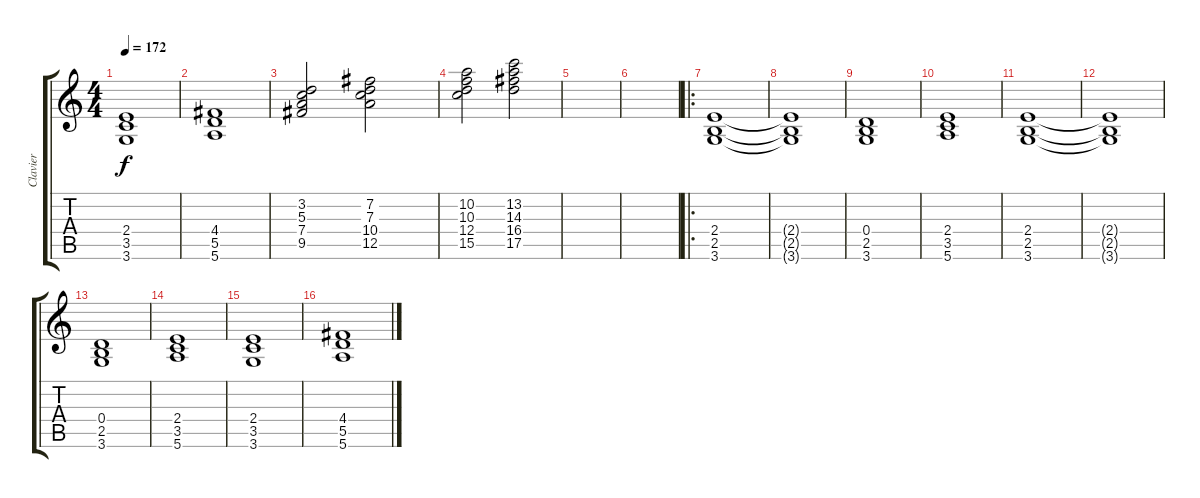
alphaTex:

\track ("Clavier" "Clavier") {instrument lead7fifths}
\staff {score tabs}
\tuning (E5 B4 G4 D4 A3 E3) {hide}
\ts (4 4)
\tempo 172
\clef g2
\ks c
(2.4 3.5 3.6).1{dy f} |
(4.4 5.5 5.6).1 |
(3.2 5.3 7.4 9.5).2 (7.2 7.3 10.4 12.5).2 |
(10.2 10.3 12.4 15.5).2 (13.2 14.3 16.4 17.5).2 |
|
|
\ro
(2.4 2.5 3.6).1 |
(2.4{t} 2.5{t} 3.6{t}).1 |
(0.4 2.5 3.6).1 |
(2.4 3.5 5.6).1 |
(2.4 2.5 3.6).1 |
(2.4{t} 2.5{t} 3.6{t}).1 |
(0.4 2.5 3.6).1 |
(2.4 3.5 5.6).1 |
(2.4 3.5 3.6).1 |
(4.4 5.5 5.6).1
